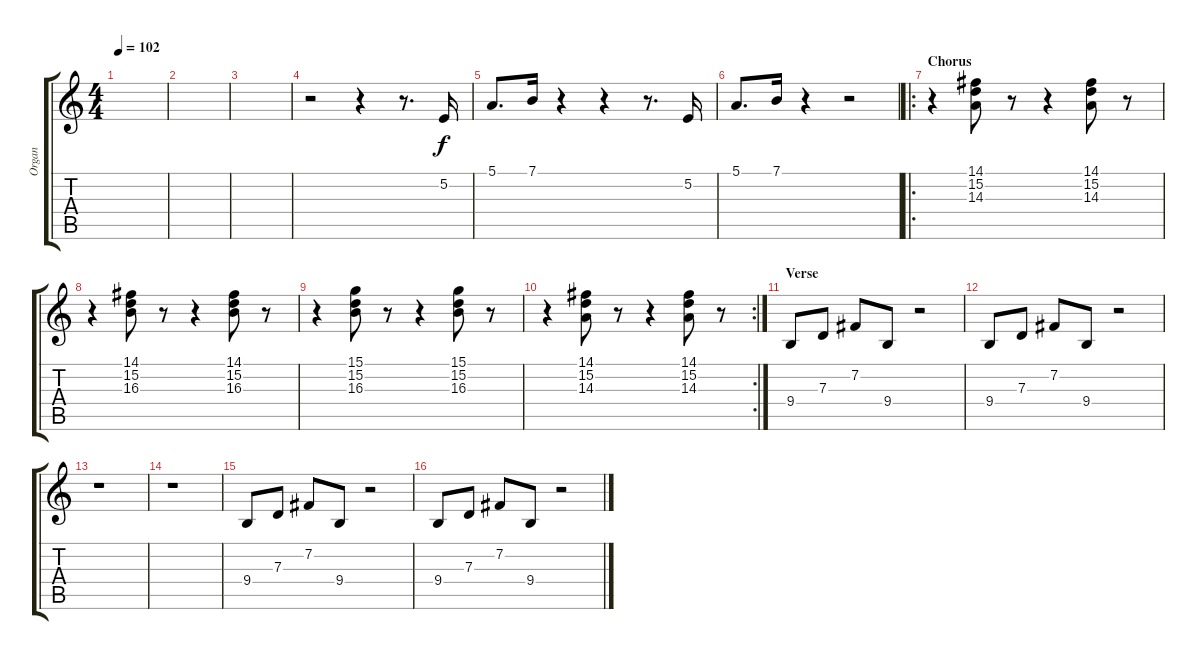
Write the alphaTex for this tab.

\track ("Organ" "Organ") {instrument percussiveorgan}
\staff {score tabs}
\tuning (E4 B3 G3 D3 A2 E2) {hide}
\ts (4 4)
\tempo 102
\clef g2
\ks c
|
|
|
r.2 r.4 r.8{d} 5.2.16 |
5.1.8{d} 7.1.16 r.4 r.4 r.8{d} 5.2.16 |
5.1.8{d} 7.1.16 r.4 r.2 |
\ro
\section ("" "Chorus")
r.4 (14.1 15.2 14.3).8 r.8 r.4 (14.1 15.2 14.3).8 r.8 |
r.4 (14.1 15.2 16.3).8 r.8 r.4 (14.1 15.2 16.3).8 r.8 |
r.4 (15.1 15.2 16.3).8 r.8 r.4 (15.1 15.2 16.3).8 r.8 |
\rc 2
r.4 (14.1 15.2 14.3).8 r.8 r.4 (14.1 15.2 14.3).8 r.8 |
\section ("" "Verse")
9.4.8 7.3.8 7.2.8 9.4.8 r.2 |
9.4.8 7.3.8 7.2.8 9.4.8 r.2 |
r.1 |
r.1 |
9.4.8 7.3.8 7.2.8 9.4.8 r.2 |
9.4.8 7.3.8 7.2.8 9.4.8 r.2
